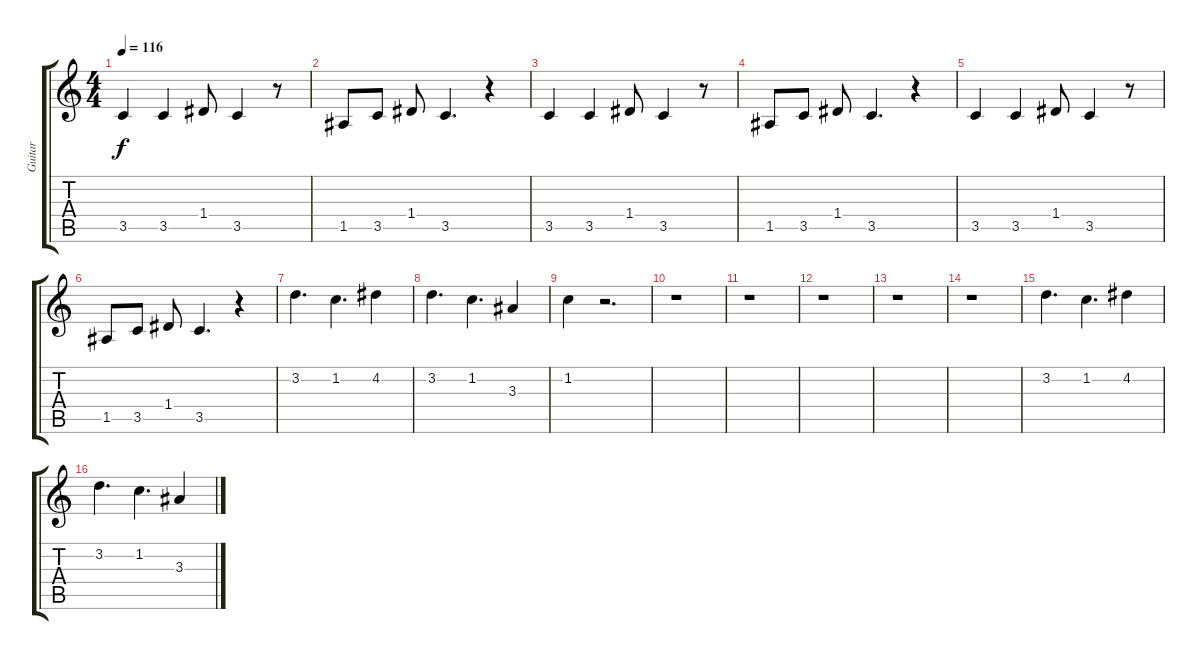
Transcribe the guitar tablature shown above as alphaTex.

\track ("Guitar" "Guitar") {instrument overdrivenguitar}
\staff {score tabs}
\tuning (E4 B3 G3 D3 A2 E2) {hide}
\ts (4 4)
\tempo 116
\clef g2
\ks c
3.5.4{dy f} 3.5.4 1.4.8 3.5.4 r.8 |
1.5.8 3.5.8 1.4.8 3.5.4{d} r.4 |
3.5.4 3.5.4 1.4.8 3.5.4 r.8 |
1.5.8 3.5.8 1.4.8 3.5.4{d} r.4 |
3.5.4 3.5.4 1.4.8 3.5.4 r.8 |
1.5.8 3.5.8 1.4.8 3.5.4{d} r.4 |
3.2.4{d} 1.2.4{d} 4.2.4 |
3.2.4{d} 1.2.4{d} 3.3.4 |
1.2.4 r.2{d} |
r.1 |
r.1 |
r.1 |
r.1 |
r.1 |
3.2.4{d} 1.2.4{d} 4.2.4 |
3.2.4{d} 1.2.4{d} 3.3.4
